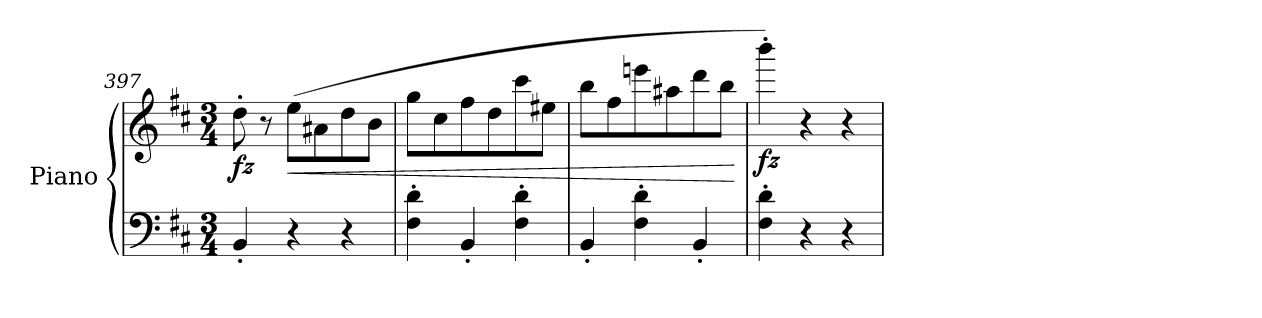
**kern	**kern	**dynam
*part1	*part1	*part1
*staff2	*staff1	*staff1/2
*I"Piano	*	*
*I'Pno	*	*
*clefF4	*clefG2	*
*k[f#c#]	*k[f#c#]	*
*M3/4	*M3/4	*
=397	=397	=397
!	!	!LO:DY:b
4BB'/	8dd'\	fz
.	8r	.
!	!	!LO:HP:b
4r	(8ee\L	<
.	8a#X\	.
4r	8dd\	.
.	8b\J	.
=398	=398	=398
4F#\' 4d\'	8gg\L	.
.	8cc#\	.
4BB'/	8ff#\	.
.	8dd\	.
4F#\' 4d\'	8ccc#\	.
.	8ee#X\J	.
=399	=399	=399
4BB'/	8bb\L	.
.	8ff#\	.
4F#\' 4d\'	8eeen\	.
.	8aa#X\	.
4BB'/	8ddd\	.
.	8bb\J	.
.	.	[
!!LO:LB:g=z
=400	=400	=400
!	!	!LO:DY:b
4F#\' 4d\'	4bbb'\)	fz
4r	4r	.
4r	4r	.
=	=	=
*-	*-	*-
